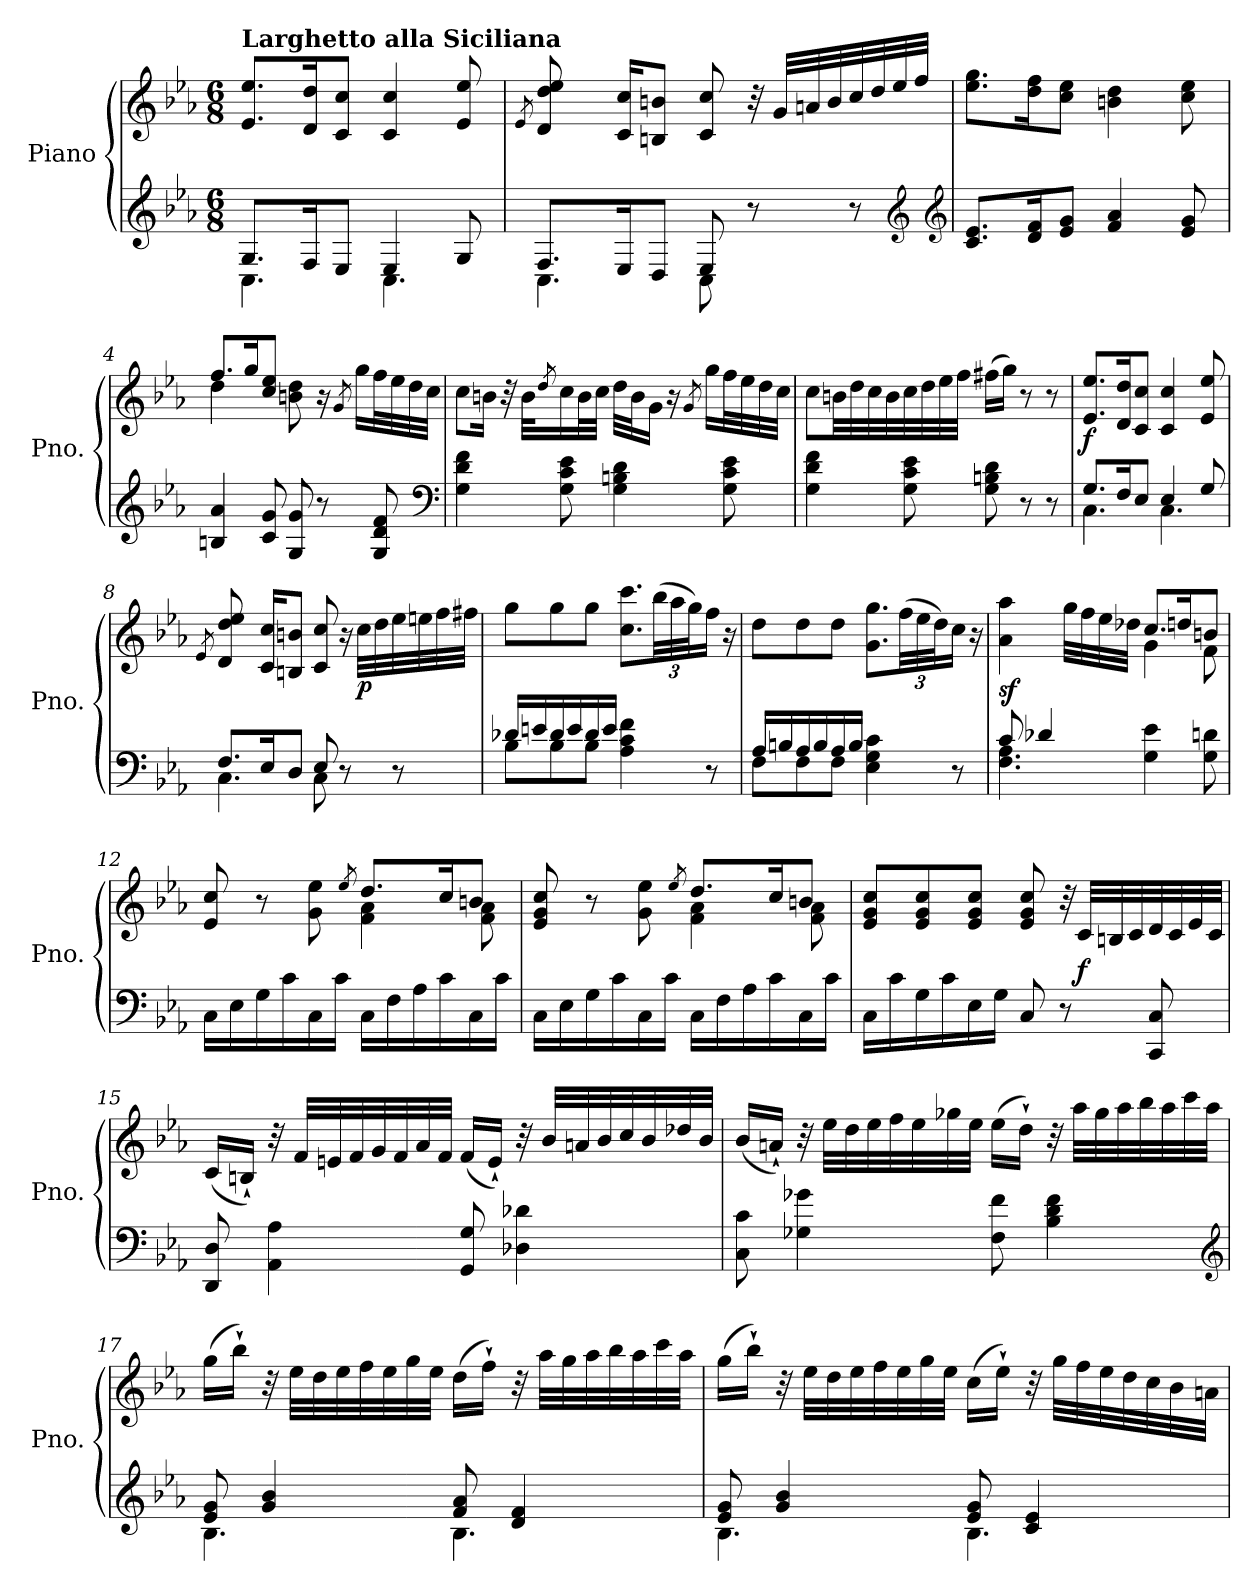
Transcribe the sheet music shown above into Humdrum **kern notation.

**kern	**kern	**dynam
*part1	*part1	*part1
*staff2	*staff1	*staff1/2
*I"Piano	*	*
*I'Pno.	*	*
*clefG2	*clefG2	*
*k[b-e-a-]	*k[b-e-a-]	*
*M6/8	*M6/8	*
=1	=1	=1
*^	*	*
!	!	!LO:TX:a:B:t=Larghetto alla Siciliana	!
8.G/L	4.C\	8.e-/ 8.ee-/L	.
16F/K	.	16d/ 16dd/K	.
8E-/J	.	8c/ 8cc/J	.
4E-/	4.C\	4c/ 4cc/	.
8G/	.	8e-/ 8ee-/	.
=2	=2	=2	=2
.	.	8qe-/	.
8.F/L	4.C\	8d/ 8dd/ 8ee-/	.
.	.	16ryy	.
16E-/K	.	16c/ 16cc/KL	.
8D/J	.	8Bn/ 8bn/J	.
8E-/	8C\	8c/ 8cc/	.
8r	8ryy	32r	.
.	.	32g/LLL	.
.	.	32an/	.
.	.	32b/	.
8r	8ryy	32cc/	.
.	.	32dd/	.
.	.	32ee-/	.
*clefG2	*	*	*
.	.	32ff/JJJ	.
*v	*v	*	*
=3	=3	=3
8.c/ 8.e-/L	8.ee-\ 8.gg\L	.
16d/ 16f/K	16dd\ 16ff\K	.
8e-/ 8g/J	8cc\ 8ee-\J	.
4f/ 4a-/	4bn\ 4dd\	.
8e-/ 8g/	8cc\ 8ee-\	.
=4	=4	=4
*	*^	*
4Bn/ 4a-/	8.ff/L	4dd\	.
.	16gg/K	.	.
8c/ 8g/	8cc/ 8ee-/J	8ryy	.
8G/ 8g/	8bn\ 8dd\	4.ryy	.
8r	16r	.	.
.	8qg/	.	.
.	16gg\LL	.	.
8G/ 8d/ 8f/	32ff\L	.	.
.	32ee-\	.	.
*clefF4	*	*	*
.	32dd\	.	.
.	32cc\JJJ	.	.
*	*v	*v	*
!!LO:LB:g=z
=5	=5	=5
4G\ 4d\ 4f\	8cc\L	.
.	16bn\Jk	.
.	32r	.
.	32b\KLL	.
.	8qdd/	.
8G\ 8c\ 8e-\	16cc\	.
.	32b\L	.
.	32cc\JJJ	.
4G\ 4Bn\ 4d\	32dd\LLL	.
.	32b\J	.
.	16g\JJ	.
.	16r	.
.	8qg/	.
.	16gg\LL	.
8G\ 8c\ 8e-\	32ff\L	.
.	32ee-\	.
.	32dd\	.
.	32cc\JJJ	.
=6	=6	=6
4G\ 4d\ 4f\	8cc\L	.
.	32bn\LL	.
.	32dd\	.
.	32cc\	.
.	32b\	.
8G\ 8c\ 8e-\	32cc\	.
.	32dd\	.
.	32ee-\	.
.	32ff\JJJ	.
8G\ 8Bn\ 8d\	(16ff#X\LL	.
.	16gg\JJ)	.
8r	8r	.
8r	8r	.
=7	=7	=7
*^	*	*
!	!	!	!LO:DY:b
8.G/L	4.C\	8.e-/ 8.ee-/L	f
16F/K	.	16d/ 16dd/K	.
8E-/J	.	8c/ 8cc/J	.
4E-/	4.C\	4c/ 4cc/	.
8G/	.	8e-/ 8ee-/	.
!!LO:LB:g=z
=8	=8	=8	=8
.	.	8qe-/	.
8.F/L	4.C\	8d/ 8dd/ 8ee-/	.
.	.	16ryy	.
16E-/K	.	16c/ 16cc/KL	.
8D/J	.	8Bn/ 8bn/J	.
8E-/	8C\	8c/ 8cc/	.
8r	8ryy	16r	.
!	!	!	!LO:DY:b
.	.	32cc\LLL	p
.	.	32dd\	.
8r	8ryy	32ee-\	.
.	.	32een\	.
.	.	32ff\	.
.	.	32ff#X\JJJ	.
!!LO:LB:g=z
=9	=9	=9	=9
16d-X/LL	8B-\L	8gg\L	.
16en/	.	.	.
16d-/	8B-\	8gg\	.
16e/	.	.	.
16d-/	8B-\J	8gg\J	.
16e/JJ	.	.	.
4A-\ 4c\ 4f\	4.ryy	8.cc\ 8.ccc\L	.
*	*	*Xbrackettup	*
.	.	(48bb-\LL	.
.	.	48aa-\	.
.	.	48gg\J)	.
8r	.	16ff\JJ	.
.	.	16r	.
=10	=10	=10	=10
16A-/LL	8F\L	8dd\L	.
16Bn/	.	.	.
16A-/	8F\	8dd\	.
16B/	.	.	.
16A-/	8F\J	8dd\J	.
16B/JJ	.	.	.
4E-\ 4G\ 4c\	4.ryy	8.g\ 8.gg\L	.
.	.	(48ff\LL	.
.	.	48ee-\	.
.	.	48dd\J)	.
8r	.	16cc\JJ	.
.	.	16r	.
=11	=11	=11	=11
*	*	*^	*
!	!	!	!	!LO:DY:b
8c/	4.F\ 4.A-\	4a-\ 4aa-\	4.ryy	sf
4d-X/	.	.	.	.
.	.	32gg\LLL	.	.
.	.	32ff\	.	.
.	.	32ee-\	.	.
.	.	32dd-X\JJJ	.	.
4G\ 4e-\	4.ryy	8.cc/L	4g\	.
.	.	16ddn/K	.	.
8G\ 8dn\	.	8bn/J	8f\	.
*v	*v	*	*	*
!!LO:LB:g=z	!!
=12	=12	=12	=12
16C\LL	8e-/ 8cc/	4.ryy	.
16E-\	.	.	.
16G\	8r	.	.
16c\	.	.	.
16C\	8g\ 8ee-\	.	.
16c\JJ	.	.	.
.	8qee-/	.	.
16C\LL	8.dd/L	4f\ 4a-\	.
16F\	.	.	.
16A-\	.	.	.
16c\	16cc/K	.	.
16C\	8bn/J	8f\ 8a-\	.
16c\JJ	.	.	.
!!LO:LB:g=z	!!
=13	=13	=13	=13
16C\LL	8e-/ 8g/ 8cc/	4.ryy	.
16E-\	.	.	.
16G\	8r	.	.
16c\	.	.	.
16C\	8g\ 8ee-\	.	.
16c\JJ	.	.	.
.	8qee-/	.	.
16C\LL	8.dd/L	4f\ 4a-\	.
16F\	.	.	.
16A-\	.	.	.
16c\	16cc/K	.	.
16C\	8bn/J	8f\ 8a-\	.
16c\JJ	.	.	.
*	*v	*v	*
=14	=14	=14
16C\LL	8e-/ 8g/ 8cc/L	.
16c\	.	.
16G\	8e-/ 8g/ 8cc/	.
16c\	.	.
16E-\	8e-/ 8g/ 8cc/J	.
16G\JJ	.	.
8C/	8e-/ 8g/ 8cc/	.
8r	32r	.
!	!	!LO:DY:b
.	32c/LLL	f
.	32Bn/	.
.	32c/	.
8CC/ 8C/	32d/	.
.	32c/	.
.	32e-/	.
.	32c/JJJ	.
!!LO:PB:g=z
=15	=15	=15
8DD/ 8D/	(16c/LL	.
.	16Bn`/JJ)	.
4AA-\ 4A-\	32r	.
.	32f/LLL	.
.	32en/	.
.	32f/	.
.	32g/	.
.	32f/	.
.	32a-/	.
.	32f/JJJ	.
8GG/ 8G/	(16f/LL	.
.	16e`/JJ)	.
4D-X\ 4d-X\	32r	.
.	32b-/LLL	.
.	32an/	.
.	32b-/	.
.	32cc/	.
.	32b-/	.
.	32dd-X/	.
.	32b-/JJJ	.
!!LO:LB:g=z
=16	=16	=16
8C\ 8c\	(16b-/LL	.
.	16an`/JJ)	.
4G-X\ 4g-X\	32r	.
.	32ee-\LLL	.
.	32dd\	.
.	32ee-\	.
.	32ff\	.
.	32ee-\	.
.	32gg-X\	.
.	32ee-\JJJ	.
8F\ 8f\	(16ee-\LL	.
.	16dd`\JJ)	.
4B-\ 4d\ 4f\	32r	.
.	32aa-\LLL	.
.	32gg-\	.
.	32aa-\	.
.	32bb-\	.
.	32aa-\	.
.	32ccc\	.
*clefG2	*	*
.	32aa-\JJJ	.
=17	=17	=17
*^	*	*
8e-/ 8g/	4.B-\	(16gg\LL	.
.	.	16bb-`\JJ)	.
4g/ 4b-/	.	32r	.
.	.	32ee-\LLL	.
.	.	32dd\	.
.	.	32ee-\	.
.	.	32ff\	.
.	.	32ee-\	.
.	.	32gg\	.
.	.	32ee-\JJJ	.
8f/ 8a-/	4.B-\	(16dd\LL	.
.	.	16ff`\JJ)	.
4d/ 4f/	.	32r	.
.	.	32aa-\LLL	.
.	.	32gg\	.
.	.	32aa-\	.
.	.	32bb-\	.
.	.	32aa-\	.
.	.	32ccc\	.
.	.	32aa-\JJJ	.
!!LO:LB:g=z
=18	=18	=18	=18
8e-/ 8g/	4.B-\	(16gg\LL	.
.	.	16bb-`\JJ)	.
4g/ 4b-/	.	32r	.
.	.	32ee-\LLL	.
.	.	32dd\	.
.	.	32ee-\	.
.	.	32ff\	.
.	.	32ee-\	.
.	.	32gg\	.
.	.	32ee-\JJJ	.
8e-/ 8g/	4.B-\	(16cc\LL	.
.	.	16ee-`\JJ)	.
4c/ 4e-/	.	32r	.
.	.	32gg\LLL	.
.	.	32ff\	.
.	.	32ee-\	.
.	.	32dd\	.
.	.	32cc\	.
.	.	32b-\	.
.	.	32an\JJJ	.
*v	*v	*	*
=	=	=
*-	*-	*-
